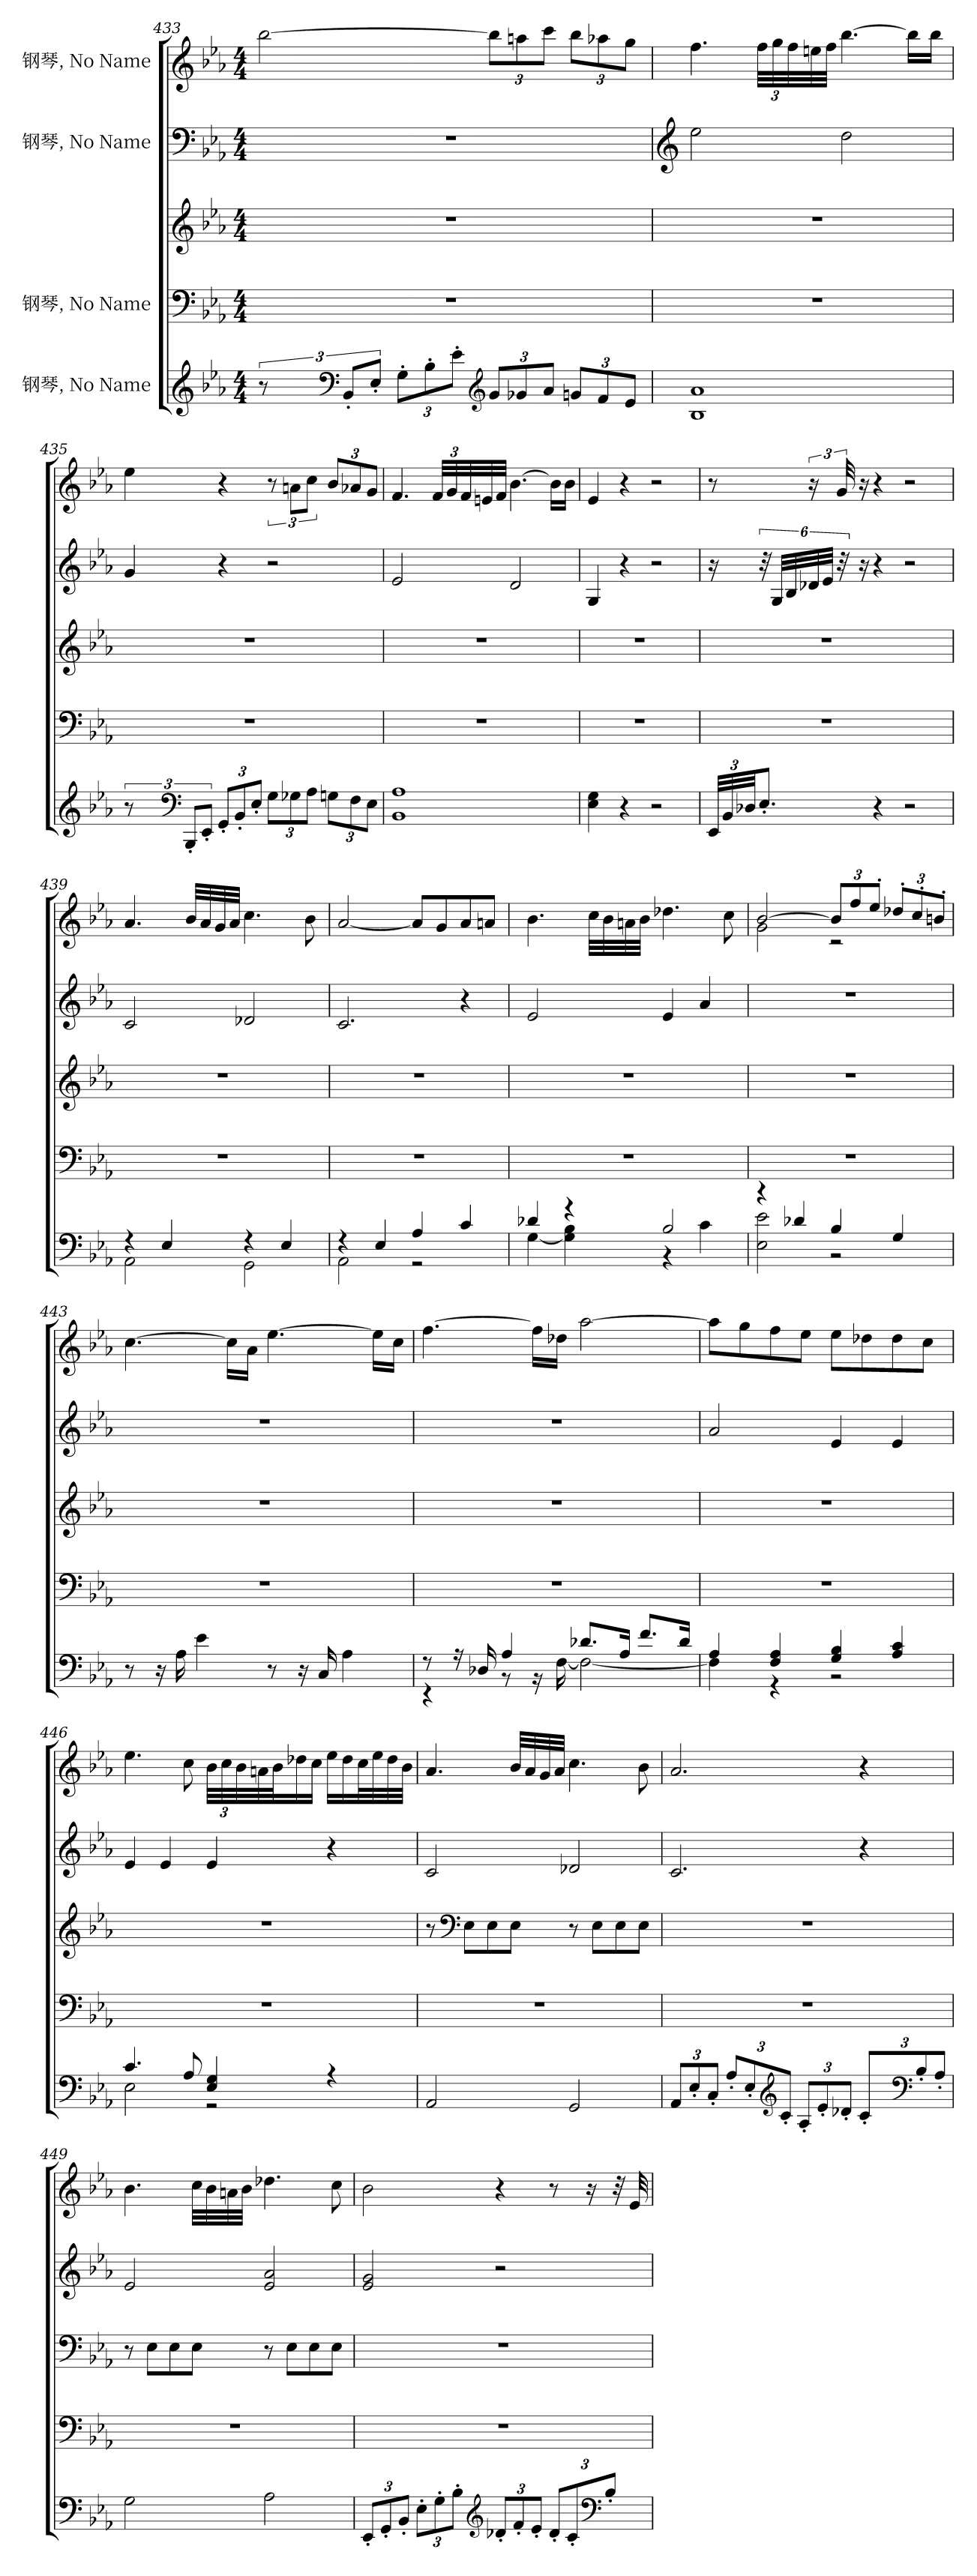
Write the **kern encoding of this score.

**kern	**kern	**kern	**kern	**kern
*part4	*part3	*part3	*part2	*part1
*staff5	*staff4	*staff3	*staff2	*staff1
*I"钢琴, No Name	*I"钢琴, No Name	*	*I"钢琴, No Name	*I"钢琴, No Name
*clefG2	*clefF4	*clefG2	*clefF4	*clefG2
*k[b-e-a-]	*k[b-e-a-]	*k[b-e-a-]	*k[b-e-a-]	*k[b-e-a-]
*M4/4	*M4/4	*M4/4	*M4/4	*M4/4
*MM58	*MM58	*MM58	*MM58	*MM58
=433	=433	=433	=433	=433
12r	1r	1r	1r	[2bb-\
*clefF4	*	*	*	*
12BB-'/L	.	.	.	.
12E-'/J	.	.	.	.
*Xbrackettup	*	*	*	*
12G'\L	.	.	.	.
12B-'\	.	.	.	.
12e-'\J	.	.	.	.
*clefG2	*	*	*	*
*	*	*	*	*Xbrackettup
12g/L	.	.	.	12bb-\L]
12g-X/	.	.	.	12aan\
12a-/J	.	.	.	12ccc\J
12gn/L	.	.	.	12bb-\L
12f/	.	.	.	12aa-X\
12e-/J	.	.	.	12gg\J
!!LO:PB:g=z
=434	=434	=434	=434	=434
*	*	*	*clefG2	*
*	*	*	*	*MM60
1B- 1a-	1r	1r	2ee-\	4.ff\
.	.	.	.	48ff\LLL
.	.	.	.	48gg\
.	.	.	.	48ff\
.	.	.	.	32een\
.	.	.	.	32ff\JJJ
*	*	*	*	*MM60
.	.	.	2dd\	[4.bb-\
.	.	.	.	16bb-\LL]
*	*	*	*	*MM56
.	.	.	.	16bb-\JJ
=435	=435	=435	=435	=435
*brackettup	*	*	*	*
12r	1r	1r	4g/	4ee-\
*clefF4	*	*	*	*
12BBB-'/L	.	.	.	.
12EE-'/J	.	.	.	.
*Xbrackettup	*	*	*	*
12GG'/L	.	.	4r	4r
12BB-'/	.	.	.	.
12E-'/J	.	.	.	.
*	*	*	*	*brackettup
12G\L	.	.	2r	12r
12G-X\	.	.	.	12an\L
12A-\J	.	.	.	12cc\J
*	*	*	*	*Xbrackettup
12Gn\L	.	.	.	12b-/L
12F\	.	.	.	12a-X/
12E-\J	.	.	.	12g/J
=436	=436	=436	=436	=436
*	*	*	*	*MM60
1BB- 1A-	1r	1r	2e-/	4.f/
.	.	.	.	48f/LLL
.	.	.	.	48g/
.	.	.	.	48f/
.	.	.	.	32en/
.	.	.	.	32f/JJJ
*	*	*	*	*MM60
.	.	.	2d/	[4.b-\
.	.	.	.	16b-\LL]
*	*	*	*	*MM56
.	.	.	.	16b-\JJ
!!LO:LB:g=z
=437	=437	=437	=437	=437
4E-\ 4G\	1r	1r	4G/	4e-/
4r	.	.	4r	4r
2r	.	.	2r	2r
=438	=438	=438	=438	=438
48EE-/LLL	1r	1r	16r	8r
48BB-/	.	.	.	.
48D-X/JJ	.	.	.	.
8.E-'/J	.	.	48r	.
.	.	.	48G/LLL	.
.	.	.	48B-/	.
*	*	*	*	*brackettup
.	.	.	48d-X/	24r
.	.	.	48e-/JJJ	.
.	.	.	48r	48g/
.	.	.	16r	16r
4r	.	.	4r	4r
2r	.	.	2r	2r
=439	=439	=439	=439	=439
*	*	*	*	*MM60
*^	*	*	*	*
4r	2AA-\	1r	1r	2c/	4.a-/
4E-/	.	.	.	.	.
.	.	.	.	.	32b-/LLL
.	.	.	.	.	32a-/
.	.	.	.	.	32g/
*	*	*	*	*	*MM58
.	.	.	.	.	32a-/JJJ
*	*	*	*	*	*MM60
4r	2GG\	.	.	2d-X/	4.cc\
4E-/	.	.	.	.	.
.	.	.	.	.	8b-\
=440	=440	=440	=440	=440	=440
*	*	*	*	*	*MM60
4r	2AA-\	1r	1r	2.c/	[2a-/
4E-/	.	.	.	.	.
4A-/	2r	.	.	.	8a-/L]
.	.	.	.	.	8g/
4c/	.	.	.	4r	8a-/
.	.	.	.	.	8an/J
!!LO:PB:g=z
=441	=441	=441	=441	=441	=441
*	*	*	*	*	*MM60
4d-X/	[4G\	1r	1r	2e-/	4.b-\
4r	4G\] 4B-\	.	.	.	.
.	.	.	.	.	32cc\LLL
.	.	.	.	.	32b-\
.	.	.	.	.	32an\
*	*	*	*	*	*MM58
.	.	.	.	.	32b-\JJJ
*	*	*	*	*	*MM60
2B-/	4r	.	.	4e-/	4.dd-X\
.	4c\	.	.	4a-/	.
.	.	.	.	.	8cc\
=442	=442	=442	=442	=442	=442
*	*	*	*	*	*MM60
*	*	*	*	*	*^
4r	2E-\ 2e-\	1r	1r	1r	[2b-/	2g\
4d-X/	.	.	.	.	.	.
*	*	*	*	*	*Xbrackettup	*
4B-/	2r	.	.	.	12b-/L]	2r
.	.	.	.	.	12ff/	.
.	.	.	.	.	12ee-'/J	.
4G/	.	.	.	.	12dd-X'/L	.
.	.	.	.	.	12cc'/	.
.	.	.	.	.	12bn'/J	.
*v	*v	*	*	*	*v	*v
=443	=443	=443	=443	=443
*	*	*	*	*MM60
8r	1r	1r	1r	[4.cc\
16r	.	.	.	.
16A-\	.	.	.	.
4e-\	.	.	.	.
.	.	.	.	16cc\LL]
.	.	.	.	16a-\JJ
*	*	*	*	*MM60
8r	.	.	.	[4.ee-\
16r	.	.	.	.
16C/	.	.	.	.
4A-\	.	.	.	.
.	.	.	.	16ee-\LL]
.	.	.	.	16cc\JJ
!!LO:LB:g=z
=444	=444	=444	=444	=444
*	*	*	*	*MM60
*^	*	*	*	*
8r	4r	1r	1r	1r	[4.ff\
16r	.	.	.	.	.
16D-X/	.	.	.	.	.
4A-/	8r	.	.	.	.
.	16r	.	.	.	16ff\LL]
*	*	*	*	*	*MM58
.	[16F\	.	.	.	16dd-X\JJ
*	*	*	*	*	*MM60
8.d-X/L	2F\_	.	.	.	[2aa-\
16A-/Jk	.	.	.	.	.
8.f/L	.	.	.	.	.
16d-/Jk	.	.	.	.	.
=445	=445	=445	=445	=445	=445
4A-/	4F\]	1r	1r	2a-/	8aa-\L]
*	*	*	*	*	*MM60
.	.	.	.	.	8gg\
4F/ 4A-/	4r	.	.	.	8ff\
.	.	.	.	.	8ee-\J
4G/ 4B-/	2r	.	.	4e-/	8ee-\L
.	.	.	.	.	8dd-X\
4A-/ 4c/	.	.	.	4e-/	8dd-\
.	.	.	.	.	8cc\J
=446	=446	=446	=446	=446	=446
4.c/	2E-\	1r	1r	4e-/	4.ee-\
.	.	.	.	4e-/	.
8A-/	.	.	.	.	8cc\
4E-/ 4G/	2r	.	.	4e-/	48b-\LLL
.	.	.	.	.	48cc\
.	.	.	.	.	48b-\
*	*	*	*	*	*MM54
.	.	.	.	.	32an\
*	*	*	*	*	*MM56
.	.	.	.	.	32b-\J
.	.	.	.	.	16dd-X\
.	.	.	.	.	16cc\JJ
4r	.	.	.	4r	16ee-\LL
.	.	.	.	.	16dd-\
*	*	*	*	*	*MM53
.	.	.	.	.	32cc\L
.	.	.	.	.	32ee-\
*	*	*	*	*	*MM51
.	.	.	.	.	32dd-\
*	*	*	*	*	*MM44
.	.	.	.	.	32b-\JJJ
*v	*v	*	*	*	*
!!LO:PB:g=z
=447	=447	=447	=447	=447
*	*	*	*	*MM60
2AA-/	1r	8r	2c/	4.a-/
*	*	*clefF4	*	*
.	.	8E-\L	.	.
.	.	8E-\	.	.
.	.	8E-\J	.	32b-/LLL
.	.	.	.	32a-/
.	.	.	.	32g/
*	*	*	*	*MM58
.	.	.	.	32a-/JJJ
*	*	*	*	*MM60
2GG/	.	8r	2d-X/	4.cc\
.	.	8E-\L	.	.
.	.	8E-\	.	.
.	.	8E-\J	.	8b-\
=448	=448	=448	=448	=448
*	*	*	*	*MM60
12AA-/L	1r	1r	2.c/	2.a-/
12E-'/	.	.	.	.
12C'/J	.	.	.	.
12A-'/L	.	.	.	.
12E-'/	.	.	.	.
*clefG2	*	*	*	*
12c'/J	.	.	.	.
12A-'/L	.	.	.	.
12e-'/	.	.	.	.
12d-X'/J	.	.	.	.
12c'/L	.	.	4r	4r
*clefF4	*	*	*	*
12B-'/	.	.	.	.
12A-'/J	.	.	.	.
=449	=449	=449	=449	=449
*	*	*	*	*MM60
2G\	1r	8r	2e-/	4.b-\
.	.	8E-\L	.	.
.	.	8E-\	.	.
.	.	8E-\J	.	32cc\LLL
.	.	.	.	32b-\
.	.	.	.	32an\
*	*	*	*	*MM58
.	.	.	.	32b-\JJJ
*	*	*	*	*MM60
2A-\	.	8r	2e-/ 2a-/	4.dd-X\
.	.	8E-\L	.	.
.	.	8E-\	.	.
.	.	8E-\J	.	8cc\
!!LO:LB:g=z
=450	=450	=450	=450	=450
*	*	*	*	*MM60
12EE-'/L	1r	1r	2e-/ 2g/	2b-\
12GG'/	.	.	.	.
12BB-'/J	.	.	.	.
12E-'\L	.	.	.	.
12G'\	.	.	.	.
12B-'\J	.	.	.	.
*clefG2	*	*	*	*
12d-X'/L	.	.	2r	4r
12f'/	.	.	.	.
12e-'/J	.	.	.	.
12d-'/L	.	.	.	8r
12c'/	.	.	.	.
*	*	*	*	*MM54
.	.	.	.	16r
*clefF4	*	*	*	*
12B-'/J	.	.	.	.
*	*	*	*	*MM56
.	.	.	.	32r
.	.	.	.	32e-/
=	=	=	=	=
*-	*-	*-	*-	*-
